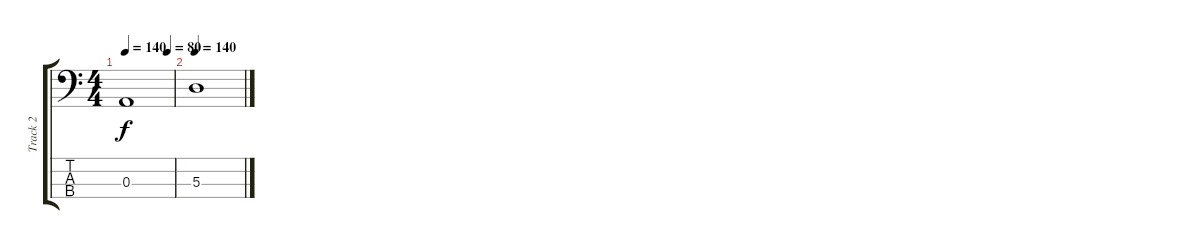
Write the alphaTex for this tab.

\track ("Track 2" "Track 2") {instrument electricbassfinger}
\staff {score tabs}
\tuning (G2 D2 A1 E1) {hide}
\ts (4 4)
\tempo 140
\tempo (80 0.875)
\clef f4
\ks c
0.3{t}.1{dy f} |
\tempo 140
5.3.1
